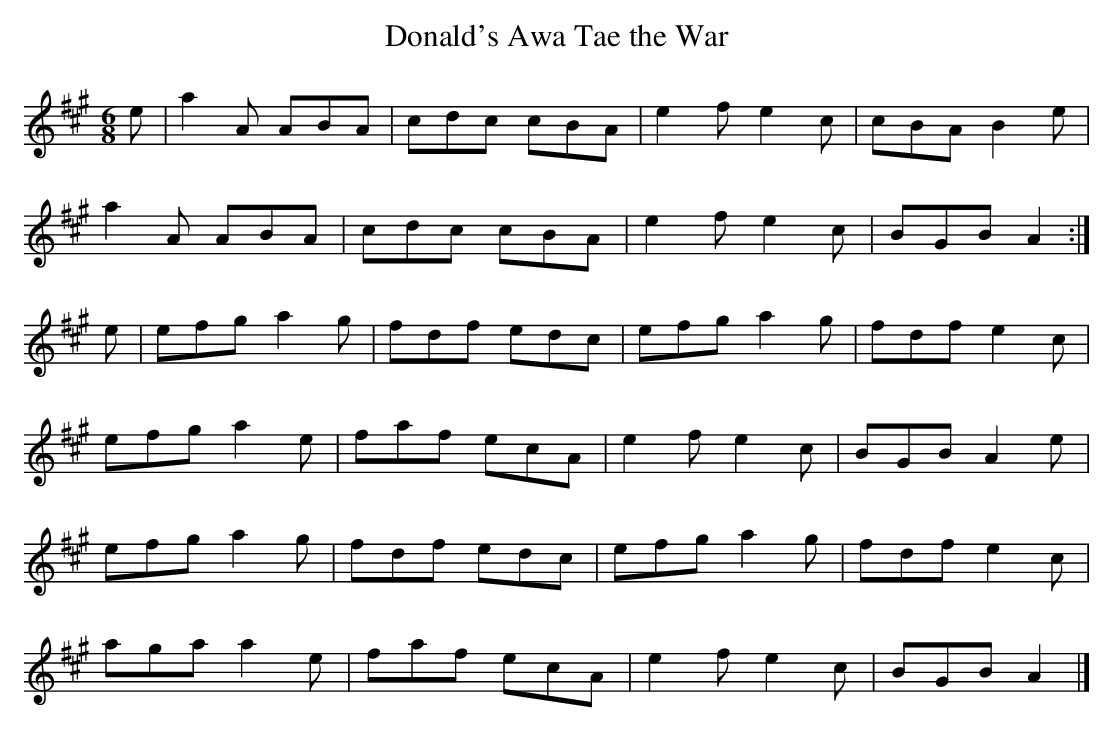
X:1
T:Donald's Awa Tae the War
M:6/8
L:1/8
K:A
e|a2 A ABA|cdc cBA|e2 f e2 c|cBA B2 e|
a2 A ABA|cdc cBA|e2 f e2 c|BGB A2:|]
e|efg a2 g|fdf edc|efg a2 g|fdf e2 c|
efg a2 e|faf ecA|e2 f e2 c|BGB A2 e|
efg a2 g|fdf edc|efg a2 g|fdf e2 c|
aga a2 e|faf ecA|e2 f e2 c|BGB A2|]
